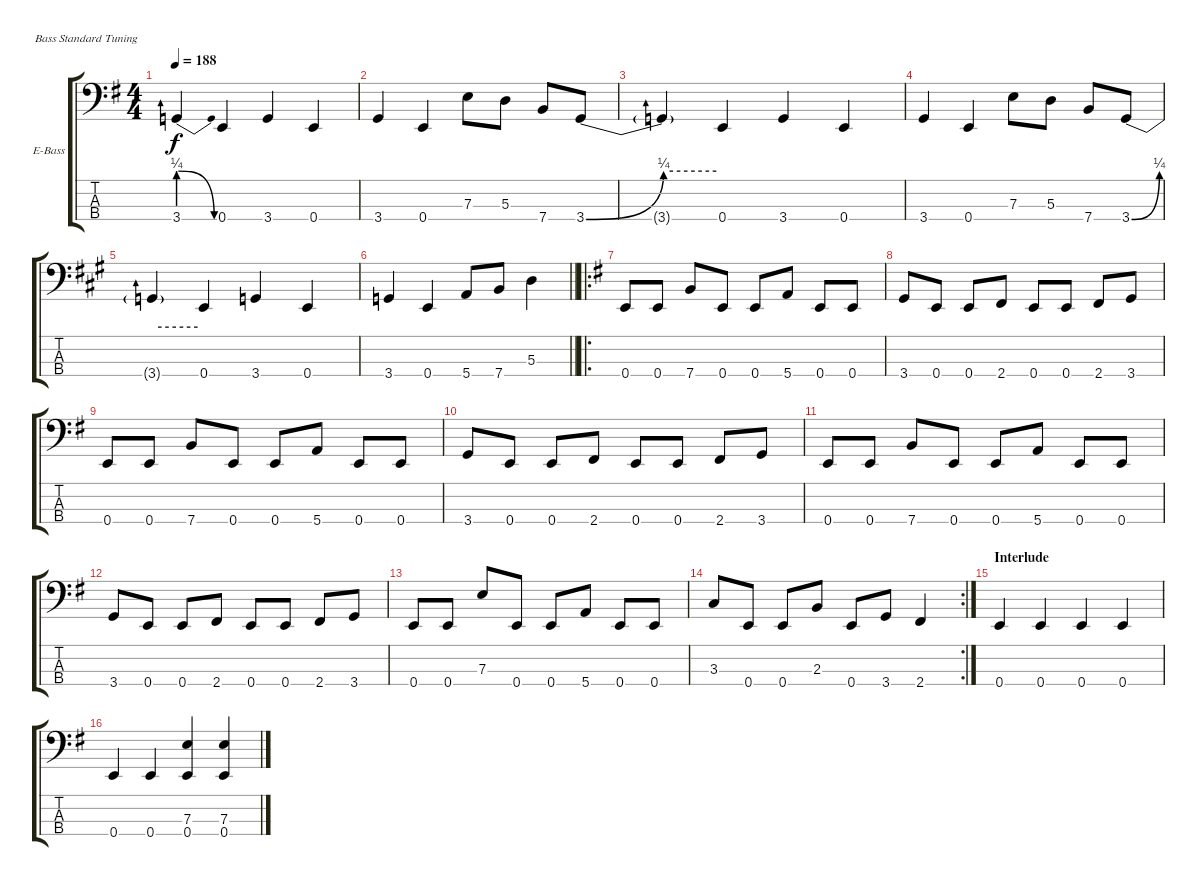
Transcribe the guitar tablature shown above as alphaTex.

\bracketExtendMode groupsimilarinstruments
\firstSystemTrackNameOrientation horizontal
\otherSystemsTrackNameOrientation horizontal
\track ("Cliff Burton" "E-Bass") {instrument electricbassfinger}
\staff {score tabs}
\tuning (G2 D2 A1 E1)
\ts (4 4)
\tempo 188
\clef f4
\scale
0.315789
\ks g
3.4{be (release 0 1 60 0) t}.4{dy f} 0.4.4 3.4.4 0.4.4 |
\scale
0.35 3.4.4 0.4.4 7.3.8 5.3.8 7.4.8 3.4{be (bend 0 0 60 1)}.8 |
\scale
0.3 3.4{be (hold 0 1 60 1) t}.4 0.4.4 3.4.4 0.4.4 |
\scale
0.35 3.4.4 0.4.4 7.3.8 5.3.8 7.4.8 3.4{be (bend 0 0 60 1)}.8 |
\scale
0.330827
\ks a
3.4{be (hold 0 1 60 1) t}.4 0.4.4 3.4.4 0.4.4 |
\scale
0.244361
\barLineRight lightlight
3.4.4 0.4.4 5.4.8 7.4.8 5.3.4 |
\ro
\scale
0.424812
\ks g
0.4.8 0.4.8 7.4.8 0.4.8 0.4.8 5.4.8 0.4.8 0.4.8 |
\scale
0.333333 3.4.8 0.4.8 0.4.8 2.4.8 0.4.8 0.4.8 2.4.8 3.4.8 |
\scale
0.333333 0.4.8 0.4.8 7.4.8 0.4.8 0.4.8 5.4.8 0.4.8 0.4.8 |
\scale
0.333333 3.4.8 0.4.8 0.4.8 2.4.8 0.4.8 0.4.8 2.4.8 3.4.8 |
\scale
0.333333 0.4.8 0.4.8 7.4.8 0.4.8 0.4.8 5.4.8 0.4.8 0.4.8 |
\scale
0.333333 3.4.8 0.4.8 0.4.8 2.4.8 0.4.8 0.4.8 2.4.8 3.4.8 |
\scale
0.333333 0.4.8 0.4.8 7.3.8 0.4.8 0.4.8 5.4.8 0.4.8 0.4.8 |
\rc 2
\scale
0.393939 3.3.8 0.4.8 0.4.8 2.3.8 0.4.8 3.4.8 2.4.4 |
\section ("" "Interlude")
\scale
0.30303 0.4.4 0.4.4 0.4.4 0.4.4 |
\scale
0.30303 0.4.4 0.4.4 (7.3 0.4).4 (7.3 0.4).4
